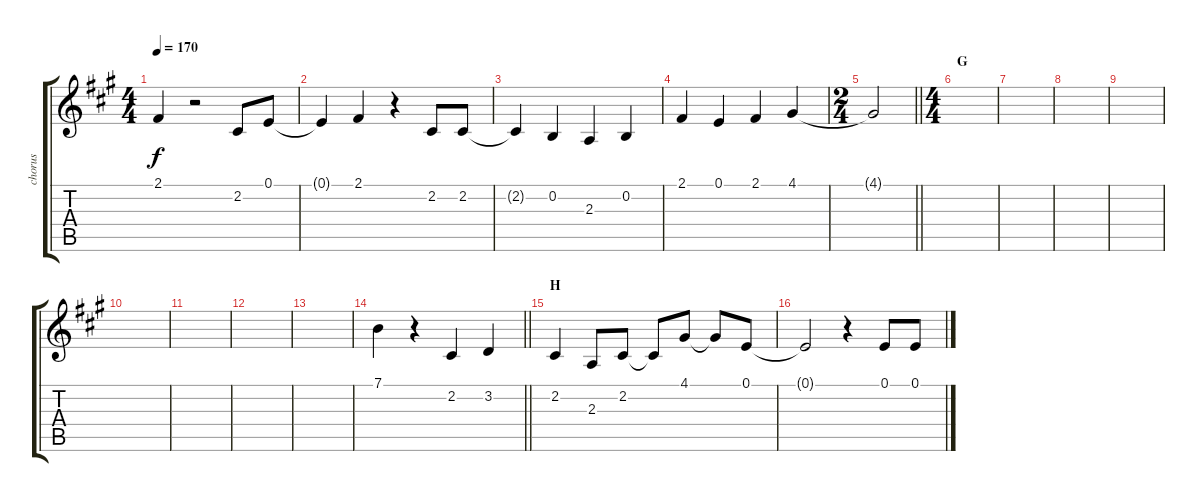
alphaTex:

\track ("chorus" "chorus") {instrument flute}
\staff {score tabs}
\tuning (E4 B3 G3 D3 A2 E2) {hide}
\ts (4 4)
\tempo 170
\clef g2
\ks a
2.1{t}.4{dy f} r.2 2.2.8 0.1.8 |
0.1{t}.4 2.1.4 r.4 2.2.8 2.2.8 |
2.2{t}.4 0.2.4 2.3.4 0.2.4 |
2.1.4 0.1.4 2.1.4 4.1.4 |
\ts (2 4)
\barLineRight lightlight
4.1{t}.2 |
\ts (4 4)
\section ("" "G")
|
|
|
|
|
|
|
|
\barLineRight lightlight
7.1.4 r.4 2.2.4 3.2.4 |
\section ("" "H")
2.2.4 2.3.8 2.2.8 2.2{t}.8 4.1.8 4.1{t}.8 0.1.8 |
0.1{t}.2 r.4 0.1.8 0.1.8
